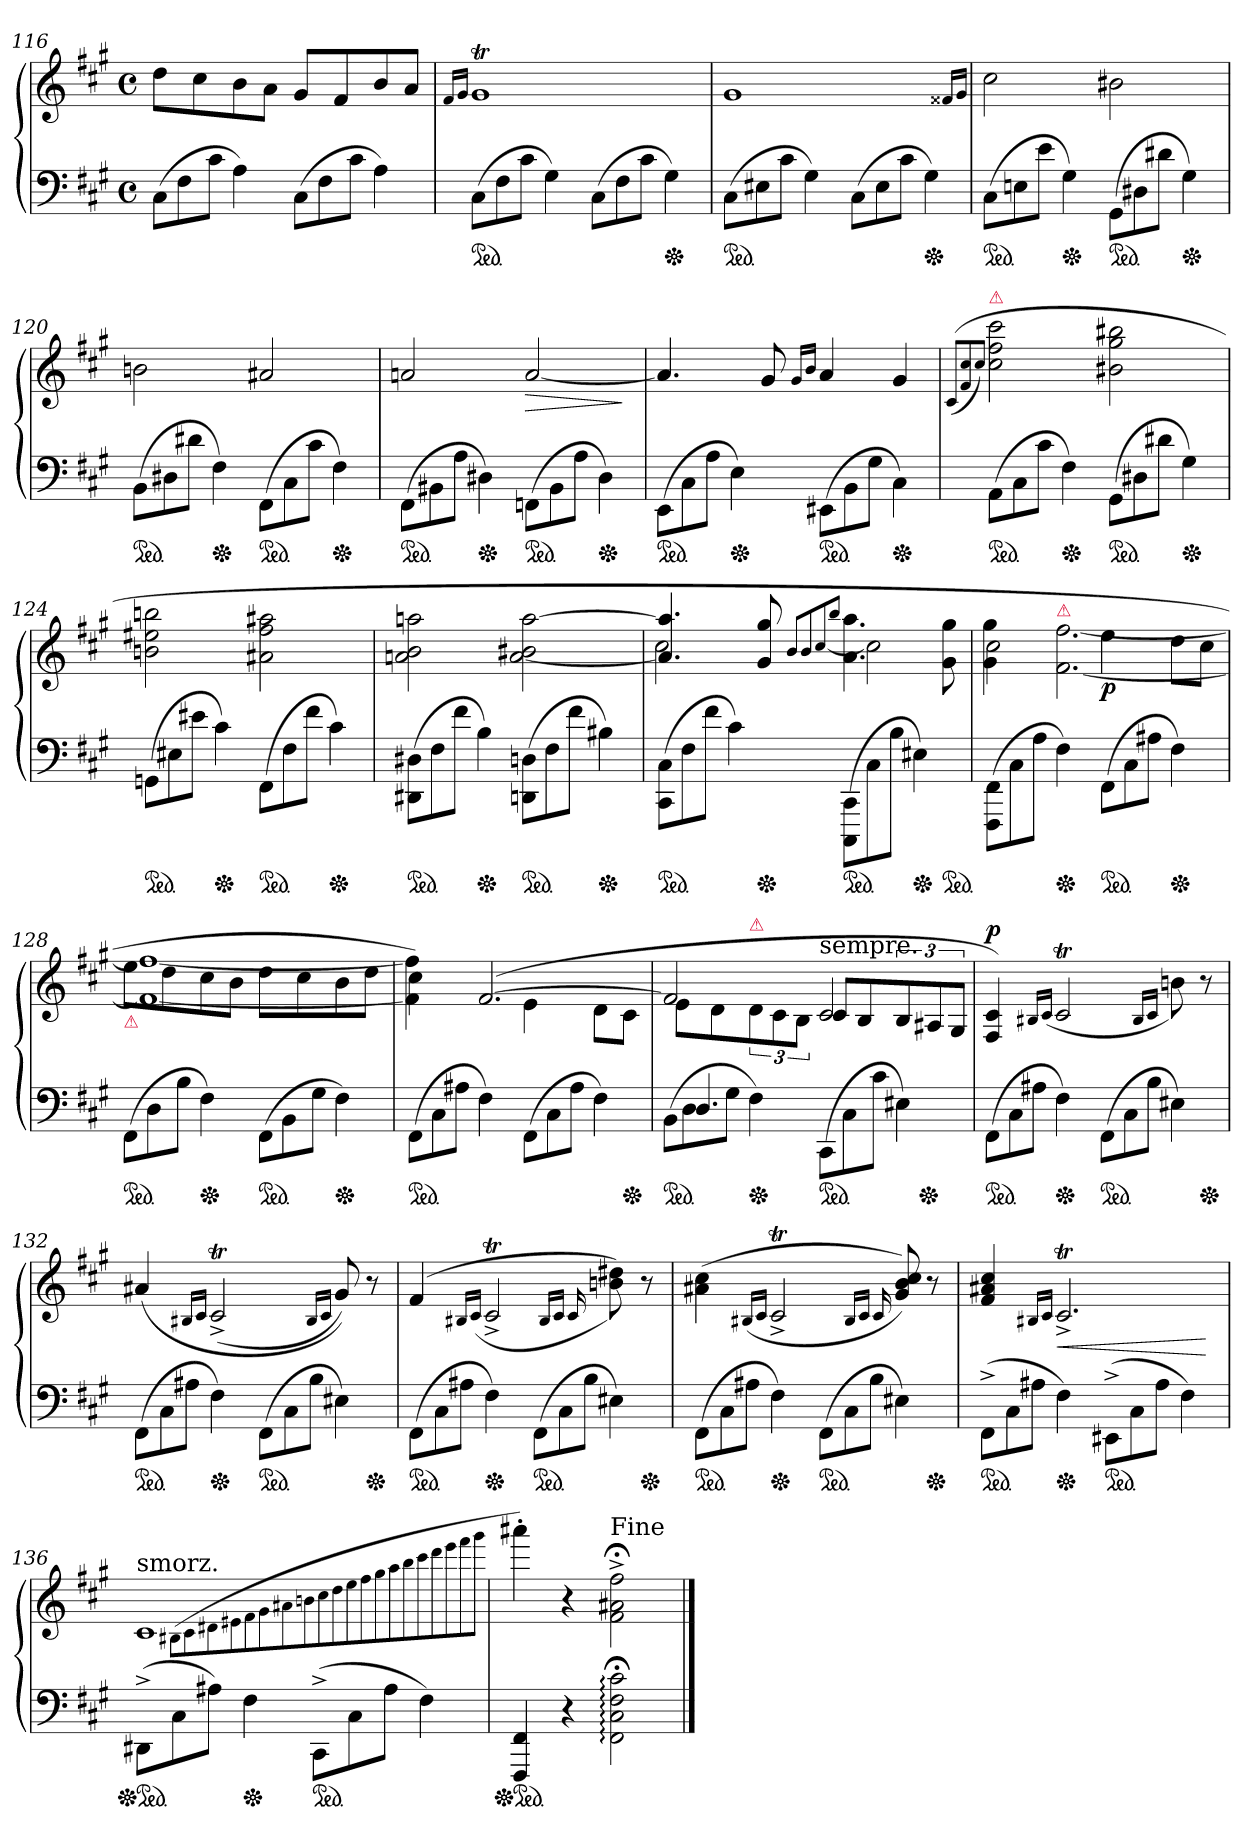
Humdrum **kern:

**kern	**kern	**dynam
*part1	*part1	*part1
*staff2	*staff1	*staff1/2
*clefF4	*clefG2	*
*k[f#c#g#]	*k[f#c#g#]	*
*M4/4	*M4/4	*
*met(c)	*met(c)	*
*Xtuplet	*	*
=116	=116	=116
(>12C#L	8ddL	.
12F#	.	.
.	8cc#	.
12c#J	.	.
4A)	8b	.
.	8aJ	.
(>12C#L	8g#L	.
12F#	.	.
.	8f#	.
12c#J	.	.
4A)	8b	.
.	8aJ	.
=117	=117	=117
.	16qf#/LL	.
.	16qg#/JJ	.
*ped	*	*
(>12C#L	1g#t	.
12F#	.	.
12c#J	.	.
4G#)	.	.
(>12C#L	.	.
12F#	.	.
12c#J	.	.
*Xped	*	*
4G#)	.	.
=118	=118	=118
*ped	*	*
(>12C#L	1g#	.
12E#X	.	.
12c#J	.	.
4G#)	.	.
(>12C#L	.	.
12E#	.	.
12c#J	.	.
*Xped	*	*
4G#)	.	.
.	16qf##X/LL	.
.	16qg#/JJ	.
=119	=119	=119
*ped	*	*
(>12C#L	2cc#TTT	.
12En	.	.
12eJ	.	.
*Xped	*	*
4G#)	.	.
*ped	*	*
(>12GG#L	2b#X	.
12D#X	.	.
12d#XJ	.	.
*Xped	*	*
4G#)	.	.
=120	=120	=120
*ped	*	*
(>12BBL	2bn	.
12D#X	.	.
12d#XJ	.	.
*Xped	*	*
4F#)	.	.
*ped	*	*
(>12FF#L	2a#X	.
12C#	.	.
12c#J	.	.
*Xped	*	*
4F#)	.	.
=121	=121	=121
*ped	*	*
(>12FF#\L	2an	.
12BB#X	.	.
12AJ	.	.
*Xped	*	*
4D#X)	.	.
!	!	!LO:HP:b
*ped	*	*
(>12FFn\L	[2a	>
12BB#	.	.
12AJ	.	.
*Xped	*	*
4D#)	.	.
.	.	]
=122	=122	=122
*ped	*	*
(>12EE\L	4.a]	.
12C#	.	.
12AJ	.	.
*Xped	*	*
4E)	.	.
.	8g#	.
.	16qg#/LL	.
.	16qb/JJ	.
*ped	*	*
(>12EE#X\L	4a	.
12BB	.	.
12G#J	.	.
*Xped	*	*
4C#\)	4g#	.
=123	=123	=123
.	((>8qc#/L	.
.	8qqf# 8qqcc#	.
.	8qcc#J)	.
!	!LO:TX:a:color=crimson:t=⚠	!
*ped	*	*
(>12AAL	2cc# 2ff# 2ccc#	.
12C#	.	.
12c#J	.	.
*Xped	*	*
4F#)	.	.
*ped	*	*
(>12GG#L	2b#X 2gg# 2bb#X	.
12D#X	.	.
12d#XJ	.	.
*Xped	*	*
4G#)	.	.
=124	=124	=124
*ped	*	*
(>12GGnL	2bn 2ee#X 2bbn	.
12E#X	.	.
12e#XJ	.	.
*Xped	*	*
4c#)	.	.
*ped	*	*
(>12FF#L	2a#X 2ff# 2aa#X	.
12F#	.	.
12f#J	.	.
*Xped	*	*
4c#)	.	.
=125	=125	=125
*ped	*	*
(>12DD#X 12D#XL	2an 2b 2aan	.
12F#	.	.
12f#J	.	.
*Xped	*	*
4B)	.	.
*ped	*	*
(>12DDn 12DnL	[2a 2b#X [2aa	.
12F#	.	.
12f#J	.	.
*Xped	*	*
4B#X)	.	.
=126	=126	=126
*	*^	*
*ped	*	*	*
(12CC# 12C#L	4.a] 4.aa]	2cc#	.
12F#	.	.	.
12f#J	.	.	.
4c#)	.	.	.
*Xped	*	*	*
.	8g# 8gg#	.	.
.	.	8qb/L	.
.	.	8qb/	.
.	.	[8qcc#/	.
.	.	8qbb/J	.
*ped	*	*	*
(12CCC#/ 12CC#/L	4.a\ 4.aa\	2cc#]	.
12C#\	.	.	.
12B\J	.	.	.
*Xped	*	*	*
4E#X)	.	.	.
*ped	*	*	*
.	8g#\ 8gg#\	.	.
=127	=127	=127	=127
(12FFF#/ 12FF#/L	2cc#\	4g# 4gg#	.
12C#\	.	.	.
12A\J	.	.	.
!	!	!LO:TX:a:color=crimson:t=⚠	!
*Xped	*	*	*
4F#)	.	[2.f# [>2.ff#	.
!	!	!	!LO:DY:b
*ped	*	*	*
(>12FF#\L	4ee\	.	p
12C#	.	.	.
12A#XJ	.	.	.
*Xped	*	*	*
4F#)	8dd\L	.	.
.	8cc#J	.	.
=128	=128	=128	=128
!	!LO:TX:b:color=crimson:t=⚠	!	!
*ped	*	*	*
(>12FF#L	8ee\L	1f#_ 1ff#_	.
12D	.	.	.
.	8dd	.	.
12BJ	.	.	.
*Xped	*	*	*
4F#)	8cc#	.	.
.	8bJ	.	.
*ped	*	*	*
(>12FF#\L	8dd\L	.	.
12BB	.	.	.
.	8cc#	.	.
12G#J	.	.	.
*Xped	*	*	*
4F#)	8b	.	.
.	8ddJ	.	.
=129	=129	=129	=129
*ped	*	*	*
(>12FF#\L	4cc#\)	4f#] 4ff#]	.
12C#	.	.	.
12A#XJ	.	.	.
4F#)	(>[2.f#	4ryy	.
(>12FF#\L	.	4e	.
12C#	.	.	.
12A#J	.	.	.
4F#)	.	8dL	.
*Xped	*	*	*
.	.	8c#J	.
=130	=130	=130	=130
*^	*	*	*
*ped	*	*	*	*
12ryy	(>12BBL	2f#]	8eL	.
6.D	12D	.	.	.
.	.	.	8d	.
.	12G#J	.	.	.
!	!	!	!LO:TX:a:color=crimson:t=⚠	!
*Xped	*	*	*	*
.	4F#)	.	12d	.
6ryy	.	.	12c#	.
.	.	.	12BJ	.
!	!	!LO:TX:a:t=sempre.	!	!
*ped	*	*	*	*
2ryy	(12CC#\L	2c#	8c#/L	.
.	12C#	.	.	.
.	.	.	8B/	.
.	12c#J	.	.	.
.	4E#X)	.	12B/	.
*Xped	*	*	*	*
.	.	.	12A#X/	.
.	.	.	12G#/J	.
*v	*v	*	*	*
=131	=131	=131	=131
!	!	!	!LO:DY:a
*	*v	*v	*
*ped	*	*
(<12FF#\L	4F#/ 4c#/)	p
12C#\	.	.
12A#X\J	.	.
.	16qB#X/LL	.
.	(<16qc#/JJ	.
*Xped	*	*
4F#)	2c#t	.
*ped	*	*
(>12FF#\L	.	.
12C#	.	.
12BJ	.	.
.	16qB#/LL	.
.	16qc#/JJ	.
4E#X)	8bn)	.
*Xped	*	*
.	8r	.
=132	=132	=132
*ped	*	*
(>12FF#\L	(>4a#X	.
12C#	.	.
12A#XJ	.	.
.	16qB#X/LL	.
.	16qc#/JJ	.
*Xped	*	*
4F#)	(2c#t^	.
*ped	*	*
(>12FF#\L	.	.
12C#	.	.
12BJ	.	.
.	16qB#/LL	.
.	16qc#/JJ	.
4E#X)	8g#))	.
*Xped	*	*
.	8r	.
=133	=133	=133
*ped	*	*
(>12FF#\L	(>4f#	.
12C#	.	.
12A#XJ	.	.
.	16qB#X/LL	.
.	(<16qc#/JJ	.
*Xped	*	*
4F#)	2c#t^	.
*ped	*	*
(>12FF#\L	.	.
12C#	.	.
12BJ	.	.
.	16qB#/LL	.
.	16qc#/JJ	.
.	16qqc#/	.
4E#X)	8bn 8dd#X))	.
*Xped	*	*
.	8r	.
=134	=134	=134
*ped	*	*
(>12FF#\L	(>4a#X 4cc#	.
12C#	.	.
12A#XJ	.	.
.	(16qB#X/LL	.
.	16qc#/JJ	.
*Xped	*	*
4F#)	2c#t^	.
*ped	*	*
(>12FF#\L	.	.
12C#	.	.
12BJ	.	.
.	16qB#/LL	.
.	16qc#/JJ	.
.	16qqc#/	.
4E#X)	8g# 8b 8cc#))	.
*Xped	*	*
.	8r	.
=135	=135	=135
*ped	*	*
(>12FF#^\L	4f# 4a#X 4cc#	.
12C#	.	.
12A#XJ	.	.
.	16qB#X/LL	.
.	16qc#/JJ	.
!	!	!LO:HP:b
*Xped	*	*
4F#)	2.c#t^	<
*ped	*	*
(>12EE#X^\L	.	.
12C#	.	.
12A#J	.	.
4F#)	.	.
.	.	[
=136	=136	=136
!	!LO:TX:a:t=smorz.	!
*Xped	*	*
*ped	*	*
(>12DD#X^<\L	1c#	.
12C#	.	.
12A#XJ)	.	.
*Xped	*	*
4F#	.	.
*ped	*	*
(>12CC#^<\L	.	.
12C#	.	.
12A#J	.	.
4F#)	.	.
.	(>8qB#X\L	.
.	8qc#\	.
.	8qd#X\	.
.	8qe#X\	.
.	8qf#\	.
.	8qg#\	.
.	8qa#X\	.
.	8qbn\	.
.	8qcc#\	.
.	8qdd\	.
.	8qee\	.
.	8qff#\	.
.	8qgg#\	.
.	8qaa\	.
.	8qbb\	.
.	8qccc#\	.
.	8qddd\	.
.	8qeee\	.
.	8qfff#\	.
.	8qggg#\J	.
=137	=137	=137
*Xped	*	*
*ped	*	*
4FFF# 4FF#	4aaa#X')	.
4r	4r	.
!	!LO:TX:a:t=Fine	!
2FF#;<: 2C#;<: 2F#;<: 2c#;<:	2f#;<^< 2a#X;<^< 2ff#;<^<	.
==	==	==
*-	*-	*-
